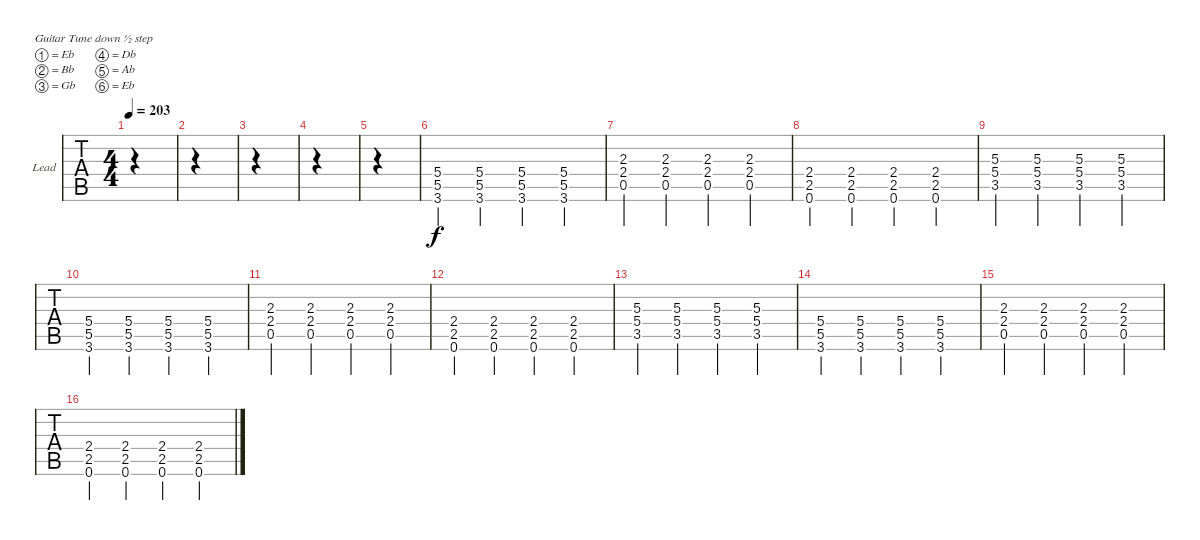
\defaultSystemsLayout 4
\bracketExtendMode groupsimilarinstruments
\firstSystemTrackNameOrientation horizontal
\otherSystemsTrackNameOrientation horizontal
\track ("Zach Blair - Guitar One" "Lead") {instrument distortionguitar}
\staff {tabs}
\tuning (Eb4 Bb3 Gb3 Db3 Ab2 Eb2)
\ts (4 4)
\tempo 203
\clef g2
\ks c
|
|
|
|
|
(3.6 5.5 5.4).4{dy f} (3.6 5.5 5.4).4 (3.6 5.5 5.4).4 (3.6 5.5 5.4).4 |
(0.5 2.4 2.3).4 (0.5 2.4 2.3).4 (0.5 2.4 2.3).4 (0.5 2.4 2.3).4 |
(0.6 2.5 2.4).4 (0.6 2.5 2.4).4 (0.6 2.5 2.4).4 (0.6 2.5 2.4).4 |
(3.5 5.4 5.3).4 (3.5 5.4 5.3).4 (3.5 5.4 5.3).4 (3.5 5.4 5.3).4 |
(3.6 5.5 5.4).4 (3.6 5.5 5.4).4 (3.6 5.5 5.4).4 (3.6 5.5 5.4).4 |
(0.5 2.4 2.3).4 (0.5 2.4 2.3).4 (0.5 2.4 2.3).4 (0.5 2.4 2.3).4 |
(0.6 2.5 2.4).4 (0.6 2.5 2.4).4 (0.6 2.5 2.4).4 (0.6 2.5 2.4).4 |
(3.5 5.4 5.3).4 (3.5 5.4 5.3).4 (3.5 5.4 5.3).4 (3.5 5.4 5.3).4 |
(3.6 5.5 5.4).4 (3.6 5.5 5.4).4 (3.6 5.5 5.4).4 (3.6 5.5 5.4).4 |
(0.5 2.4 2.3).4 (0.5 2.4 2.3).4 (0.5 2.4 2.3).4 (0.5 2.4 2.3).4 |
(0.6 2.5 2.4).4 (0.6 2.5 2.4).4 (0.6 2.5 2.4).4 (0.6 2.5 2.4).4
